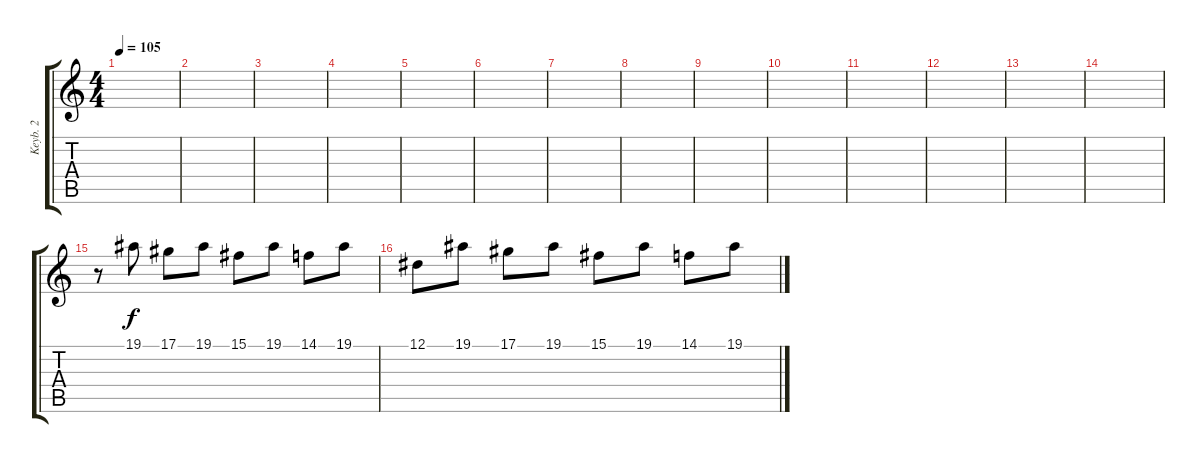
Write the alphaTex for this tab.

\track ("Keyb. 2" "Keyb. 2") {instrument stringensemble1}
\staff {score tabs}
\tuning (Eb4 Bb3 Gb3 Db3 Ab2 Eb2) {hide}
\ts (4 4)
\tempo 105
\clef g2
\ks c
|
|
|
|
|
|
|
|
|
|
|
|
|
|
r.8{volume 8 instrument musicbox} 19.1.8 17.1.8 19.1.8 15.1.8 19.1.8 14.1.8 19.1.8 |
12.1.8 19.1.8 17.1.8 19.1.8 15.1.8 19.1.8 14.1.8 19.1.8
